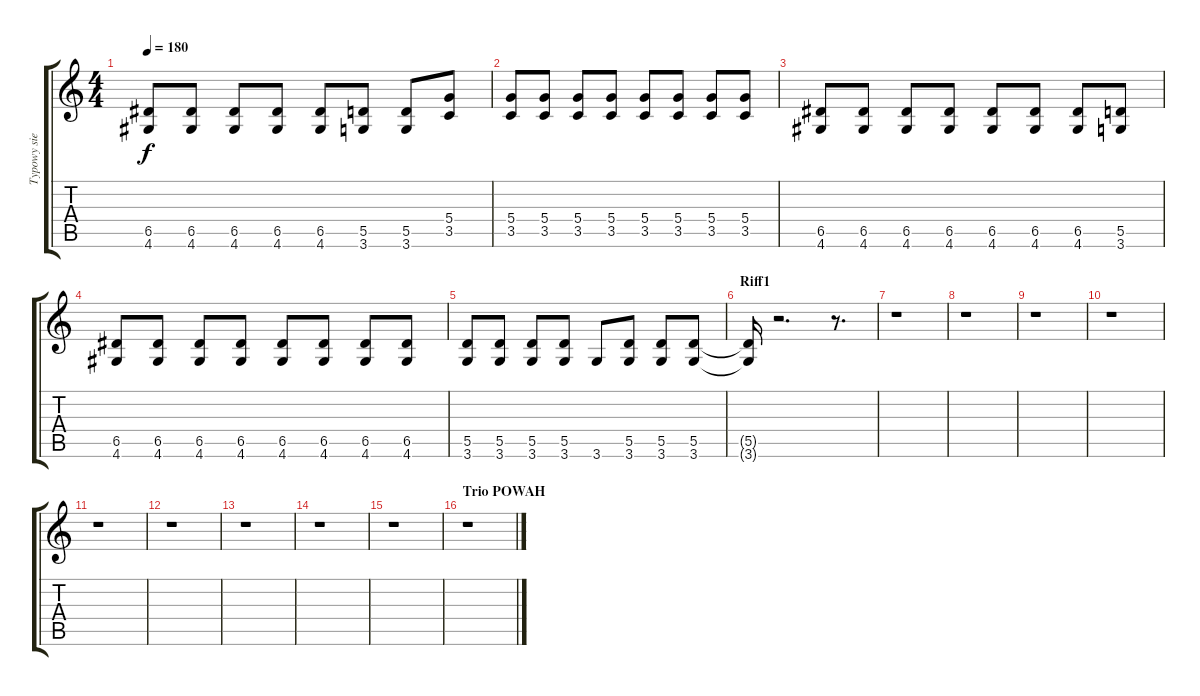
\track ("Typowy siekorytmik" "Typowy sie") {instrument distortionguitar}
\staff {score tabs}
\tuning (E4 B3 G3 D3 A2 E2) {hide}
\ts (4 4)
\tempo 180
\clef g2
\ks c
(6.5 4.6).8{dy f} (6.5 4.6).8 (6.5 4.6).8 (6.5 4.6).8 (6.5 4.6).8 (5.5 3.6).8 (5.5 3.6).8 (5.4 3.5).8 |
(5.4 3.5).8 (5.4 3.5).8 (5.4 3.5).8 (5.4 3.5).8 (5.4 3.5).8 (5.4 3.5).8 (5.4 3.5).8 (5.4 3.5).8 |
(6.5 4.6).8 (6.5 4.6).8 (6.5 4.6).8 (6.5 4.6).8 (6.5 4.6).8 (6.5 4.6).8 (6.5 4.6).8 (5.5 3.6).8 |
(6.5 4.6).8 (6.5 4.6).8 (6.5 4.6).8 (6.5 4.6).8 (6.5 4.6).8 (6.5 4.6).8 (6.5 4.6).8 (6.5 4.6).8 |
(5.5 3.6).8 (5.5 3.6).8 (5.5 3.6).8 (5.5 3.6).8 3.6.8 (5.5 3.6).8 (5.5 3.6).8 (5.5 3.6).8 |
\section ("" "Riff1")
(5.5{t} 3.6{t}).16 r.2{d} r.8{d} |
r.1 |
r.1 |
r.1 |
r.1 |
r.1 |
r.1 |
r.1 |
r.1 |
r.1 |
\section ("" "Trio POWAH")
r.1
